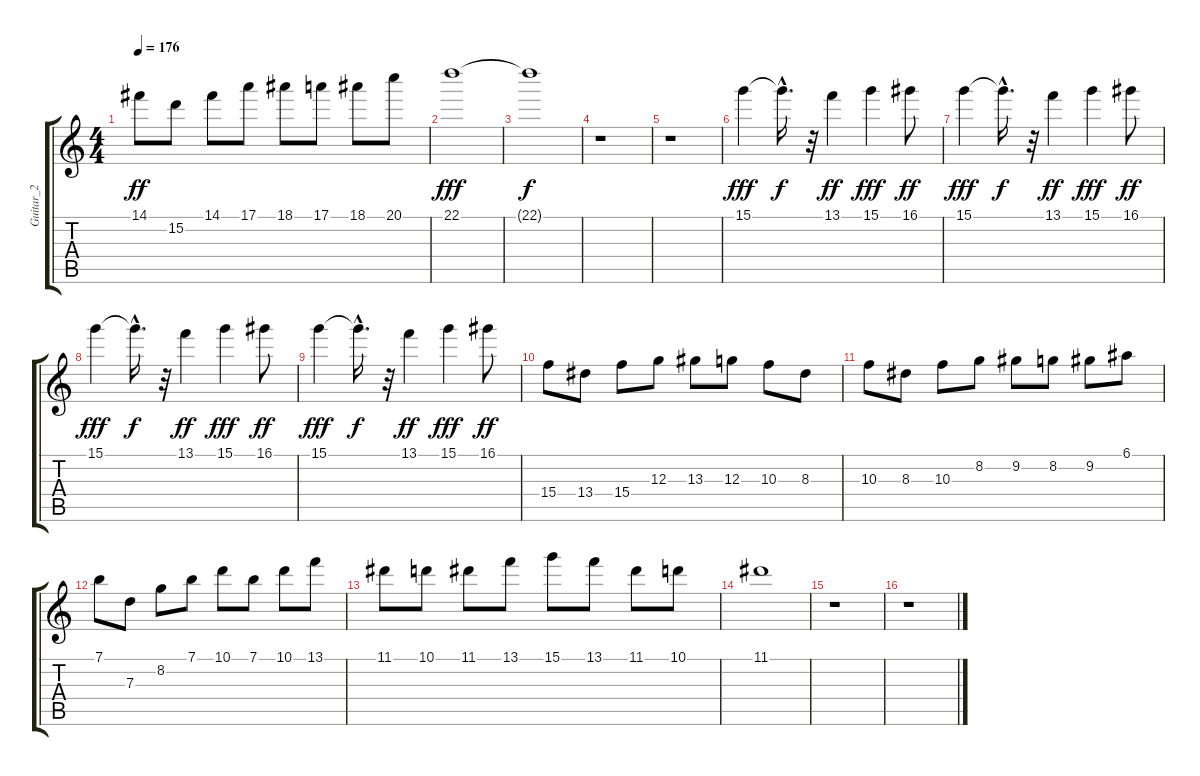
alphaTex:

\track ("Guitar_2" "Guitar_2") {instrument acousticguitarsteel}
\staff {score tabs}
\tuning (E4 B3 G3 D3 A2 E2) {hide}
\ts (4 4)
\tempo 176
\clef g2
\ks c
14.1.8{dy ff} 15.2.8 14.1.8 17.1.8 18.1.8 17.1.8 18.1.8 20.1.8 |
22.1.1{dy fff} |
22.1{t}.1{dy f} |
r.1 |
r.1 |
15.1.4{dy fff balance 12} 15.1{hac t}.16{d dy f} r.32 13.1.4{dy ff} 15.1.4{dy fff} 16.1.8{dy ff} |
15.1.4{dy fff balance 4} 15.1{hac t}.16{d dy f} r.32 13.1.4{dy ff} 15.1.4{dy fff} 16.1.8{dy ff} |
15.1.4{dy fff balance 12} 15.1{hac t}.16{d dy f} r.32 13.1.4{dy ff} 15.1.4{dy fff} 16.1.8{dy ff} |
15.1.4{dy fff balance 4} 15.1{hac t}.16{d dy f} r.32 13.1.4{dy ff} 15.1.4{dy fff} 16.1.8{dy ff} |
15.4.8{balance 5} 13.4.8 15.4.8 12.3.8 13.3.8 12.3.8 10.3.8 8.3.8 |
10.3.8 8.3.8 10.3.8 8.2.8 9.2.8 8.2.8 9.2.8 6.1.8 |
7.1.8 7.3.8 8.2.8 7.1.8 10.1.8 7.1.8 10.1.8 13.1.8 |
11.1.8 10.1.8 11.1.8 13.1.8 15.1.8 13.1.8 11.1.8 10.1.8 |
11.1.1 |
r.1 |
r.1
